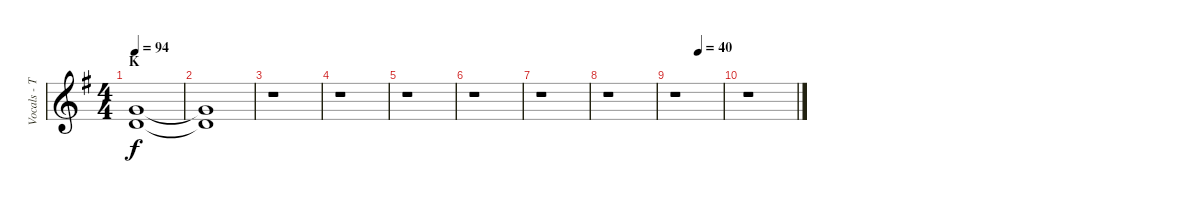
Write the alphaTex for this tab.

\track ("Vocals - Takanori" "Vocals - T") {instrument lead6voice}
\staff {score}
\tuning (E4 B3 G3 D3 A2 E2) {hide}
\ts (4 4)
\section ("" "K")
\tempo 94
\clef g2
\ks g
(3.1{t} 3.2{t}).1{dy f} |
(3.1{t} 3.2{t}).1 |
r.1 |
r.1 |
r.1 |
r.1 |
r.1 |
r.1 |
\tempo (40 0.5)
r.1 |
r.1
